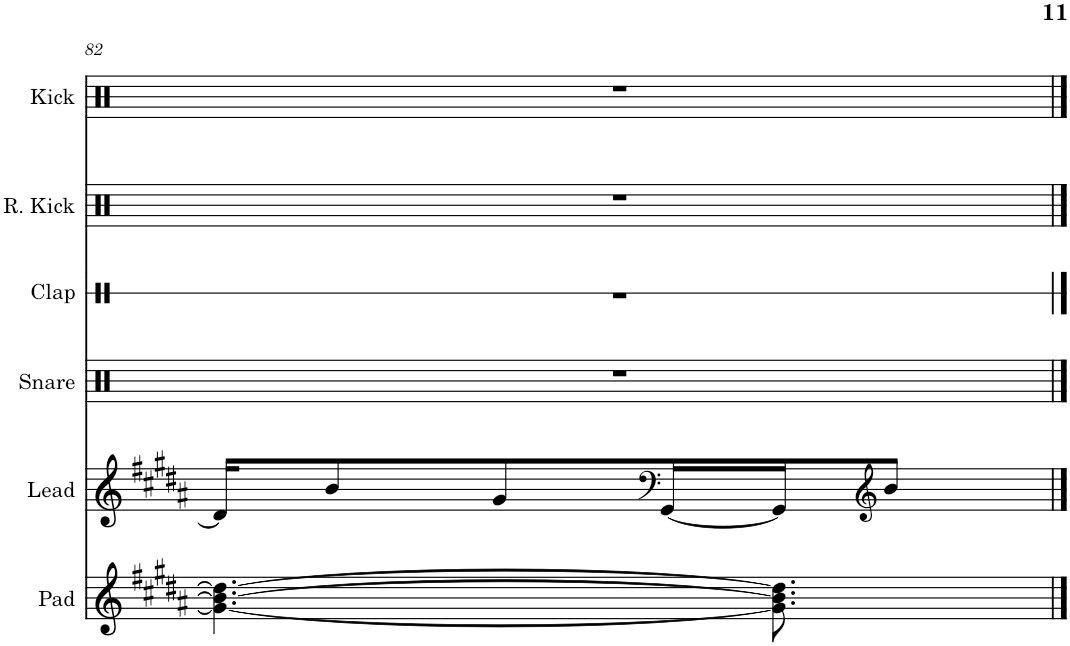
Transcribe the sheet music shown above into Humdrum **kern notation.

**kern	**kern	**kern	**kern	**kern	**kern
*part6	*part5	*part4	*part3	*part2	*part1
*staff6	*staff5	*staff4	*staff3	*staff2	*staff1
*I"Pad	*I"Lead	*I"Snare	*I"Clap	*I"Reverb Kick	*I"Kick
*I'Pad	*I'Lead	*I'Snare	*I'Clap	*I'R. Kick	*I'Kick
!!LO:PB:g=z
*clefG2	*clefG2	*clefX	*clefX	*clefX	*clefX
*k[f#c#g#d#a#]	*k[f#c#g#d#a#]	*k[f#c#g#d#a#]	*k[f#c#g#d#a#]	*k[f#c#g#d#a#]	*k[f#c#g#d#a#]
*M9/16	*M9/16	*M9/16	*M9/16	*M9/16	*M9/16
=82	=82	=82	=82	=82	=82
4.g#\_ 4.b\_ 4.dd#\_	16d#/KL]	16%9r	16%9r	16%9r	16%9r
.	8b/	.	.	.	.
.	8g#/	.	.	.	.
*	*clefF4	*	*	*	*
.	[16GG#/L	.	.	.	.
8.g#\] 8.b\] 8.dd#\]	16GG#/J]	.	.	.	.
*	*clefG2	*	*	*	*
.	8b/J	.	.	.	.
==	==	==	==	==	==
*-	*-	*-	*-	*-	*-
